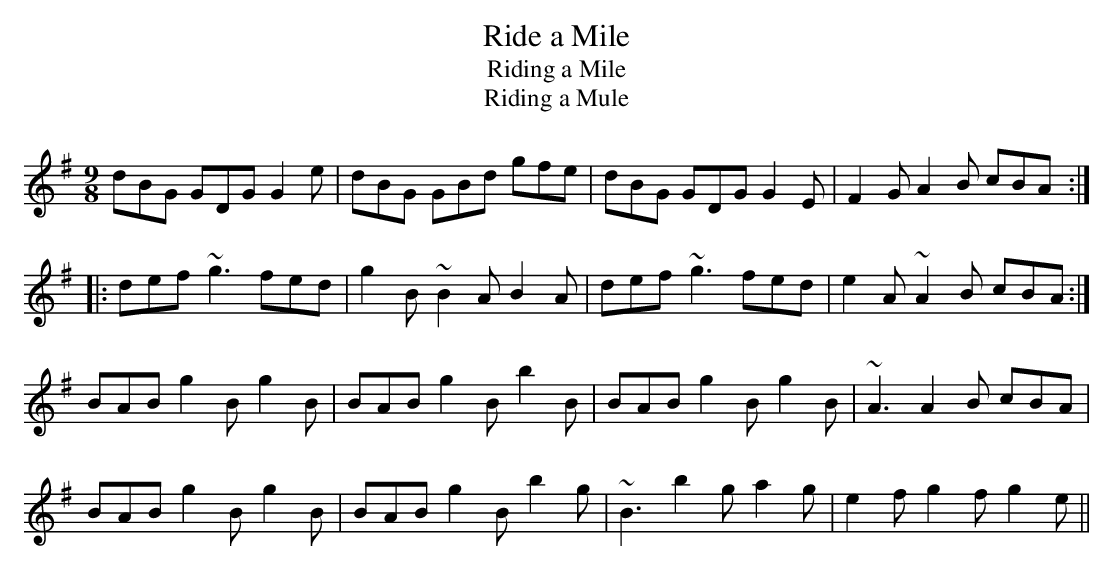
X:1
T:Ride a Mile
T:Riding a Mile
T:Riding a Mule
M:9/8
K:G
dBG GDG G2e|dBG GBd gfe|dBG GDG G2E|F2G A2B cBA:|
|:def ~g3 fed|g2B ~B2A B2A|def ~g3 fed|e2A ~A2B cBA:|
BAB g2B g2B|BAB g2B b2B|BAB g2B g2B|~A3 A2B cBA|
BAB g2B g2B|BAB g2B b2g|~B3 b2g a2g|e2f g2f g2e||
